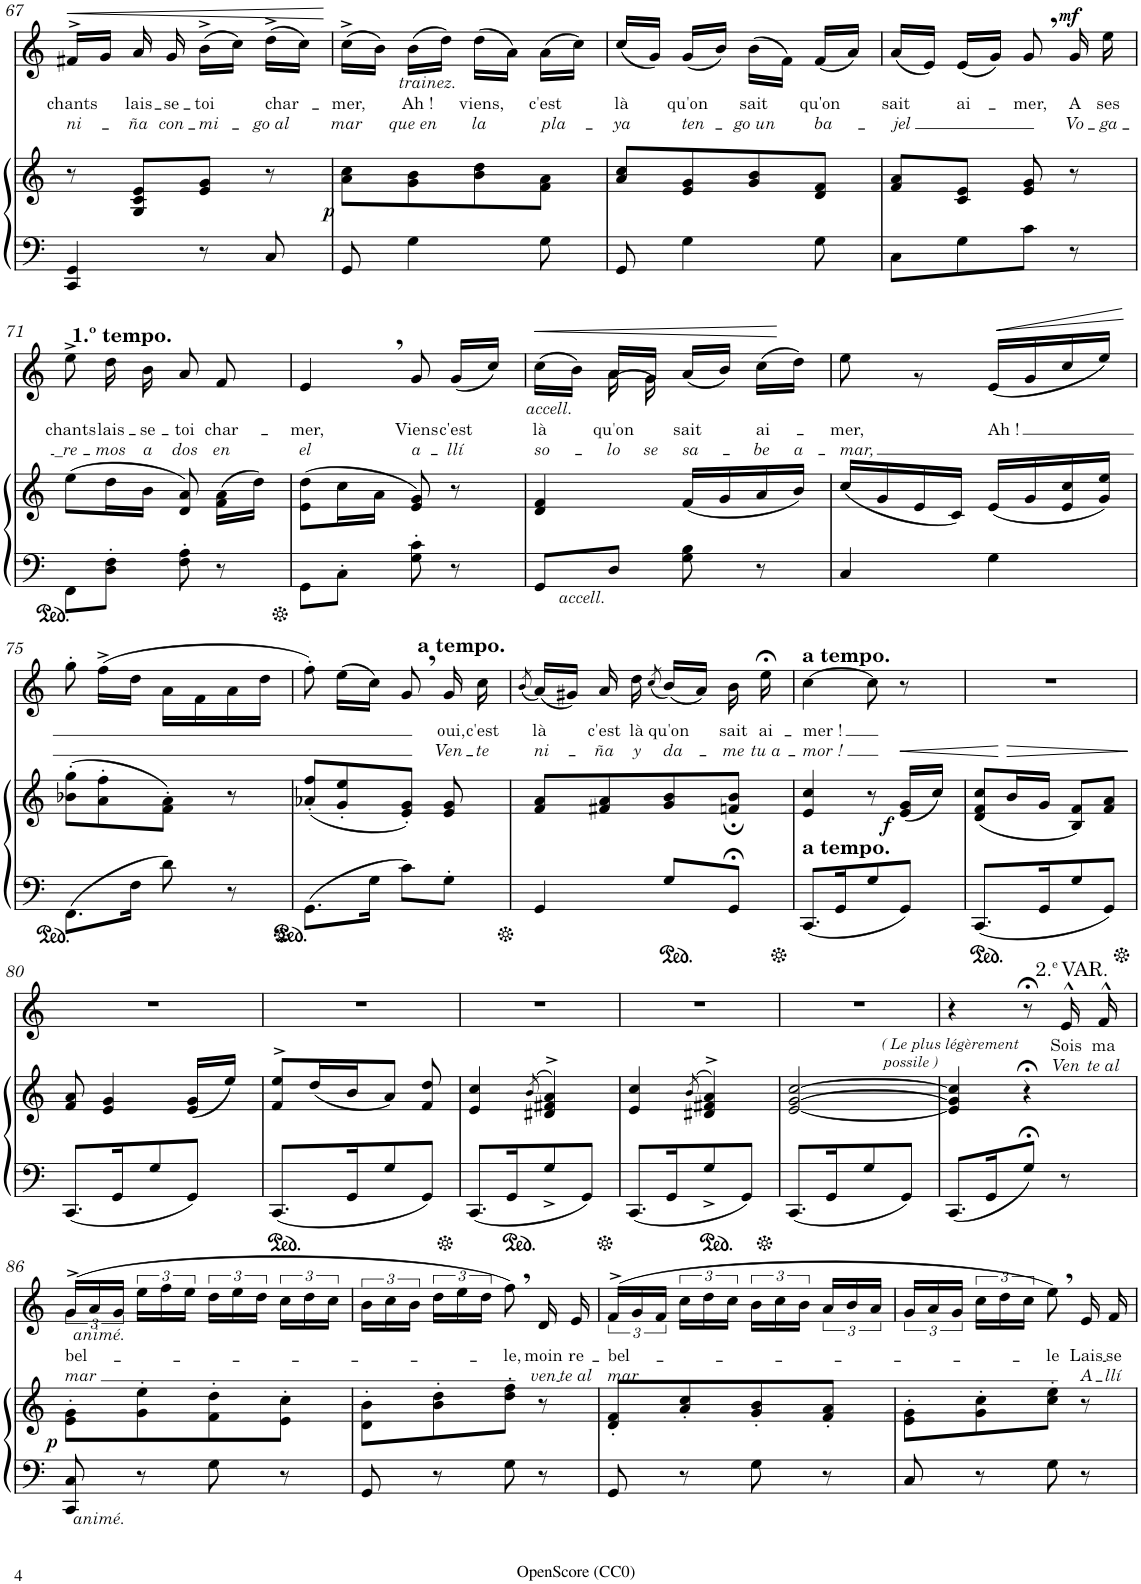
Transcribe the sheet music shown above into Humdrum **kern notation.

**kern	**kern	**dynam	**kern	**text	**text	**dynam
*part2	*part2	*part2	*part1	*part1	*part1	*part1
*staff3	*staff2	*staff2/3	*staff1	*staff1	*staff1	*staff1
*I"Piano	*	*	*I"Chant Voice	*	*	*
*I'Pno	*	*	*	*	*	*
!!LO:PB:g=z
*clefF4	*clefG2	*	*clefG2	*	*	*
*k[]	*k[]	*	*k[]	*	*	*
*M2/4	*M2/4	*	*M2/4	*	*	*
=67	=67	=67	=67	=67	=67	=67
!	!	!	!	!LO:LY:b	!LO:LY:b	!LO:HP:b
4CC/ 4GG/	8r	.	16f#X^>/LL	chants	ni-	<
.	.	.	16g/JJ	.	.	.
!	!	!	!	!LO:LY:b	!LO:LY:b	!
.	8G/ 8c/ 8e/L	.	16a/	lais-	-ña	.
!	!	!	!	!LO:LY:b	!LO:LY:b	!
.	.	.	16g/	-se-	con-	.
!	!	!	!	!LO:LY:b	!LO:LY:b	!
8r	8e/ 8g/J	.	(16b^\LL	-toi	-mi-	.
.	.	.	16cc\JJ)	.	.	.
!	!	!	!	!LO:LY:b	!LO:LY:b	!
8C/	8r	.	(16dd^\LL	char-	-go al	.
.	.	.	16cc\JJ)	.	.	.
.	.	.	.	.	.	[
=68	=68	=68	=68	=68	=68	=68
!	!	!LO:DY:b	!	!LO:LY:b	!LO:LY:b	!
8GG/	8a\ 8cc\L	p	(16cc^\LL	-mer,	mar	.
.	.	.	16b\JJ)	.	.	.
!	!	!	!LO:TX:b:i:t=trainez.	!	!	!
!	!	!	!	!LO:LY:b	!LO:LY:b	!
4G\	8g\ 8b\	.	(16b\LL	Ah !	que en	.
.	.	.	16dd\JJ)	.	.	.
!	!	!	!	!LO:LY:b	!LO:LY:b	!
.	8b\ 8dd\	.	(16dd\LL	viens,	la	.
.	.	.	16a\JJ)	.	.	.
!	!	!	!	!LO:LY:b	!LO:LY:b	!
8G\	8f\ 8a\J	.	(16a\LL	c'est	pla-	.
.	.	.	16cc\JJ)	.	.	.
=69	=69	=69	=69	=69	=69	=69
!	!	!	!	!LO:LY:b	!LO:LY:b	!
8GG/	8a/ 8cc/L	.	(16cc/LL	là	-ya	.
.	.	.	16g/JJ)	.	.	.
!	!	!	!	!LO:LY:b	!LO:LY:b	!
4G\	8e/ 8g/	.	(16g/LL	qu'on	ten-	.
.	.	.	16b/JJ)	.	.	.
!	!	!	!	!LO:LY:b	!LO:LY:b	!
.	8g/ 8b/	.	(16b\LL	sait	-go un	.
.	.	.	16f\JJ)	.	.	.
!	!	!	!	!LO:LY:b	!LO:LY:b	!
8G\	8d/ 8f/J	.	(16f/LL	qu'on	ba-	.
.	.	.	16a/JJ)	.	.	.
=70	=70	=70	=70	=70	=70	=70
!	!	!	!	!LO:LY:b	!LO:LY:b	!
8C\L	8f/ 8a/L	.	(16a/LL	sait	-jel	.
.	.	.	16e/JJ)	.	.	.
!	!	!	!	!LO:LY:b	!	!
8G\	8c/ 8e/J	.	(16e/LL	ai-	.	.
.	.	.	16g/JJ)	.	.	.
!	!	!	!	!LO:LY:b	!	!
8c\J	8e/ 8g/	.	8g,/	-mer,	.	.
!	!	!	!	!LO:LY:b	!LO:LY:b	!LO:DY:a
8r	8r	.	16g/	A	Vo-	mf
!	!	!	!	!LO:LY:b	!LO:LY:b	!
.	.	.	16ee\	ses	-ga-	.
!!LO:LB:g=z
=71	=71	=71	=71	=71	=71	=71
!	!	!	!LO:TX:a:B:t=1.	!	!	!
!	!	!	!LO:TX:a:t=o	!	!	!
!	!	!	!LO:TX:a:t=tempo.	!	!	!
!	!	!	!	!LO:LY:b	!LO:LY:b	!
8FF\L	(8ee\L	.	8ee^\	chants	-_re-	.
!	!	!	!	!LO:LY:b	!LO:LY:b	!
8D\' 8F\'J	16dd\L	.	16dd\	lais-	-mos	.
!	!	!	!	!LO:LY:b	!LO:LY:b	!
.	16b\JJ	.	16b\	-se-	a	.
!	!	!	!	!LO:LY:b	!LO:LY:b	!
8F\' 8A\'	8d/ 8a/)	.	8a/	-toi	dos	.
!	!	!	!	!LO:LY:b	!LO:LY:b	!
8r	(16f\ 16a\LL	.	8f/	char-	en	.
.	16dd\JJ)	.	.	.	.	.
=72	=72	=72	=72	=72	=72	=72
!	!	!	!	!LO:LY:b	!LO:LY:b	!
8GG\L	(8e\ 8dd\L	.	4e,/	-mer,	el	.
8C'\J	16cc\L	.	.	.	.	.
.	16a\JJ	.	.	.	.	.
!	!	!	!	!LO:LY:b	!LO:LY:b	!
8G\' 8c\'	8e/ 8g/)	.	8g/	Viens	a-	.
!	!	!	!	!LO:LY:b	!LO:LY:b	!
8r	8r	.	(16g/LL	c'est	-llí	.
.	.	.	16cc/JJ)	.	.	.
=73	=73	=73	=73	=73	=73	=73
!	!	!	!LO:TX:b:i:t=accell.	!	!	!
!LO:TX:b:i:t=accell.	!	!	!	!	!	!
!	!	!	!	!LO:LY:b	!LO:LY:b	!LO:HP:b
*	*	*	*^	*	*	*
8GG/L	4d/ 4f/	.	(16cc\LL	8ryy	là	so-	<
.	.	.	16b\JJ)	.	.	.	.
!	!	!	!	!	!LO:LY:b	!LO:LY:b	!
8D/J	.	.	(>16a/LL	16a\	qu'on	-lo	.
!	!	!	!	!	!	!LO:LY:b	!
.	.	.	16g/JJ)	16g\	.	se	.
!	!	!	!	!	!LO:LY:b	!LO:LY:b	!
8G\ 8B\	(16f/LL	.	(16a/LL	4ryy	sait	sa-	.
.	16g/	.	16b/JJ)	.	.	.	.
!	!	!	!	!	!LO:LY:b	!LO:LY:b	!
8r	16a/	.	(16cc\LL	.	ai-	-be	.
!	!	!	!	!	!	!LO:LY:b	!
.	16b/JJ)	.	16dd\JJ)	.	.	a-	[
=74	=74	=74	=74	=74	=74	=74	=74
!	!	!	!	!	!LO:LY:b	!LO:LY:b	!
4C/	(16cc/LL	.	8ee\	8ryy	-mer,	-mar,	.
.	16g/	.	.	.	.	.	.
.	16e/	.	8ee	8r	.	.	.
.	16c/JJ)	.	.	.	.	.	.
!	!	!	!	!	!LO:LY:b	!	!LO:HP:b
4G\	(16e/LL	.	(16e/LL	4ryy	-Ah !	.	<
.	16g/	.	16g/	.	.	.	.
.	16e/ 16cc/	.	16cc/	.	.	.	.
.	16g/ 16ee/JJ)	.	16ee/JJ)	.	.	.	.
*	*	*	*v	*v	*	*	*
.	.	.	.	.	.	[
!!LO:LB:g=z
=75	=75	=75	=75	=75	=75	=75
8.FF\L	(8b-X\' 8gg\'L	.	8gg'\	.	.	.
.	8a\' 8ff\'	.	(16ff^\LL	.	.	.
16F\Jk	.	.	16dd\JJ	.	.	.
8d\	8f\' 8a\'J)	.	16a\LL	.	.	.
.	.	.	16f\	.	.	.
8r	8r	.	16a\	.	.	.
.	.	.	16dd\JJ	.	.	.
=76	=76	=76	=76	=76	=76	=76
8.GG\L	(8a-X/' 8ff/'L	.	8ff'\)	.	.	.
.	8g/' 8ee/'	.	(16ee\LL	.	.	.
16G\Jk	.	.	16cc\JJ)	.	.	.
!	!	!	!LO:TX:a:B:t=a tempo.	!	!	!
8c\L	8e/' 8g/'J)	.	8g,/	.	.	.
!	!	!	!	!LO:LY:b	!LO:LY:b	!
8G'\J	8e/ 8g/	.	16g/	oui,	Ven-	.
!	!	!	!	!LO:LY:b	!LO:LY:b	!
.	.	.	16cc\	c'est	-te	.
=77	=77	=77	=77	=77	=77	=77
.	.	.	(8qb/	.	.	.
!	!	!	!	!LO:LY:b	!LO:LY:b	!
4GG/	8f/ 8a/L	.	(16a/LL)	là	ni-	.
.	.	.	16g#X/JJ)	.	.	.
!	!	!	!	!LO:LY:b	!LO:LY:b	!
.	8f#X/ 8a/	.	16a/	c'est	-ña	.
!	!	!	!	!LO:LY:b	!LO:LY:b	!
.	.	.	16dd\	là	y	.
.	.	.	(8qcc/	.	.	.
!	!	!	!	!LO:LY:b	!LO:LY:b	!
8G/L	8g/ 8b/	.	(16b/LL)	qu'on	da-	.
.	.	.	16a/JJ)	.	.	.
!	!	!	!	!LO:LY:b	!LO:LY:b	!
8GG;</J	8fn/; 8b/;J	.	16b\	sait	-me	.
!	!	!	!	!LO:LY:b	!LO:LY:b	!
.	.	.	16ee;<\	ai-	tu a-	.
=78	=78	=78	=78	=78	=78	=78
!	!	!	!LO:TX:a:B:t=a tempo.	!	!	!
!LO:TX:a:B:t=a tempo.	!	!	!	!	!	!
!	!	!	!	!LO:LY:b	!LO:LY:b	!
8.CC/L	4e/ 4cc/	.	[4cc\	-mer !	-mor !	.
16GG/K	.	.	.	.	.	.
8G/	8r	.	8cc\]	.	.	.
!	!	!LO:HP:b	!	!	!	!
!	!	!LO:DY:n=1:b	!	!	!	!
8GG/J	(<16e/ 16g/LL	< f	8r	.	.	.
.	16cc/JJ)	.	.	.	.	.
=79	=79	=79	=79	=79	=79	=79
8.CC/L	(8d/ 8f/ 8cc/L	.	2r	.	.	.
!	!	!LO:HP:n=1:b	!	!	!	!
.	16b/L	[ >	.	.	.	.
16GG/K	16g/JJ	.	.	.	.	.
8G/	8B/ 8f/L)	.	.	.	.	.
8GG/J	8f/ 8a/J	.	.	.	.	.
.	.	]	.	.	.	.
!!LO:LB:g=z
=80	=80	=80	=80	=80	=80	=80
8.CC/L	8f/ 8a/	.	2r	.	.	.
.	4e/ 4g/	.	.	.	.	.
16GG/K	.	.	.	.	.	.
8G/	.	.	.	.	.	.
8GG/J	(16e/ 16g/LL	.	.	.	.	.
.	16ee/JJ)	.	.	.	.	.
=81	=81	=81	=81	=81	=81	=81
8.CC/L	8f/^> 8ee/^>L	.	2r	.	.	.
.	(16dd/L	.	.	.	.	.
16GG/K	16b/J	.	.	.	.	.
8G/	8a/J)	.	.	.	.	.
8GG/J	8f/ 8dd/	.	.	.	.	.
=82	=82	=82	=82	=82	=82	=82
8.CC/L	4e/ 4cc/	.	2r	.	.	.
16GG/K	.	.	.	.	.	.
.	(>8qb/	.	.	.	.	.
8G^/	4d#X/^> 4f#X/^> 4a/^>)	.	.	.	.	.
8GG/J	.	.	.	.	.	.
=83	=83	=83	=83	=83	=83	=83
8.CC/L	4e/ 4cc/	.	2r	.	.	.
16GG/K	.	.	.	.	.	.
.	(>8qb/	.	.	.	.	.
8G^/	4d#X/^> 4f#X/^> 4a/^>)	.	.	.	.	.
8GG/J	.	.	.	.	.	.
=84	=84	=84	=84	=84	=84	=84
8.CC/L	[2e/ [>2g/ [2cc/	.	2r	.	.	.
16GG/K	.	.	.	.	.	.
8G/	.	.	.	.	.	.
8GG/J	.	.	.	.	.	.
=85	=85	=85	=85	=85	=85	=85
!	!LO:TX:a:i:t=( Le plus légèrement	!	!	!	!	!
!	!LO:TX:a:t=possile )	!	!	!	!	!
8.CC/L	4e/] 4g/] 4cc/]	.	4r	.	.	.
16GG/K	.	.	.	.	.	.
8G;</J	4r;<	.	8r;<	.	.	.
!	!	!	!LO:TX:a:t=2.	!	!	!
!	!	!	!LO:TX:a:t=e	!	!	!
!	!	!	!LO:TX:a:t=VAR.	!	!	!
!	!	!	!	!LO:LY:b	!LO:LY:b	!
8r	.	.	16e^^/	Sois	Ven	.
!	!	!	!	!LO:LY:b	!LO:LY:b	!
.	.	.	16f^^/	ma	te al	.
!!LO:LB:g=z
=86	=86	=86	=86	=86	=86	=86
!	!	!	!LO:TX:b:i:t=animé.	!	!	!
!LO:TX:b:i:t=animé.	!	!	!	!	!	!
!	!	!LO:DY:b	!	!LO:LY:b	!LO:LY:b	!
8CC/ 8C/	8e\' 8g\'L	p	(24g^>/LL	bel-	mar	.
.	.	.	24a/	.	.	.
.	.	.	24g/JJ	.	.	.
8r	8g\' 8ee\'	.	24ee\LL	.	.	.
.	.	.	24ff\	.	.	.
.	.	.	24ee\JJ	.	.	.
8G\	8f\' 8dd\'	.	24dd\LL	.	.	.
.	.	.	24ee\	.	.	.
.	.	.	24dd\JJ	.	.	.
8r	8e\' 8cc\'J	.	24cc\LL	.	.	.
.	.	.	24dd\	.	.	.
.	.	.	24cc\JJ	.	.	.
=87	=87	=87	=87	=87	=87	=87
8GG/	8d\' 8b\'L	.	24b\LL	.	.	.
.	.	.	24cc\	.	.	.
.	.	.	24b\JJ	.	.	.
8r	8b\' 8dd\'	.	24dd\LL	.	.	.
.	.	.	24ee\	.	.	.
.	.	.	24dd\JJ	.	.	.
!	!	!	!	!LO:LY:b	!	!
8G\	8dd\' 8ff\'J	.	8ff,\)	-le,	.	.
!	!	!	!	!LO:LY:b	!LO:LY:b	!
8r	8r	.	16d/	moin	ven-	.
!	!	!	!	!LO:LY:b	!LO:LY:b	!
.	.	.	16e/	re-	-te al	.
=88	=88	=88	=88	=88	=88	=88
!	!	!	!	!LO:LY:b	!LO:LY:b	!
8GG/	8d/' 8f/'L	.	(24f^>/LL	-bel-	mar	.
.	.	.	24g/	.	.	.
.	.	.	24f/JJ	.	.	.
8r	8a/' 8cc/'	.	24cc\LL	.	.	.
.	.	.	24dd\	.	.	.
.	.	.	24cc\JJ	.	.	.
8G\	8g/' 8b/'	.	24b\LL	.	.	.
.	.	.	24cc\	.	.	.
.	.	.	24b\JJ	.	.	.
8r	8f/' 8a/'J	.	24a/LL	.	.	.
.	.	.	24b/	.	.	.
.	.	.	24a/JJ	.	.	.
=89	=89	=89	=89	=89	=89	=89
8C/	8e\' 8g\'L	.	24g/LL	.	.	.
.	.	.	24a/	.	.	.
.	.	.	24g/JJ	.	.	.
8r	8g\' 8cc\'	.	24cc\LL	.	.	.
.	.	.	24dd\	.	.	.
.	.	.	24cc\JJ	.	.	.
!	!	!	!	!LO:LY:b	!	!
8G\	8cc\' 8ee\'J	.	8ee,\)	-le	.	.
!	!	!	!	!LO:LY:b	!LO:LY:b	!
8r	8r	.	16e/	Lais-	A-	.
!	!	!	!	!LO:LY:b	!LO:LY:b	!
.	.	.	16f/	-se	-llí	.
=	=	=	=	=	=	=
*-	*-	*-	*-	*-	*-	*-
